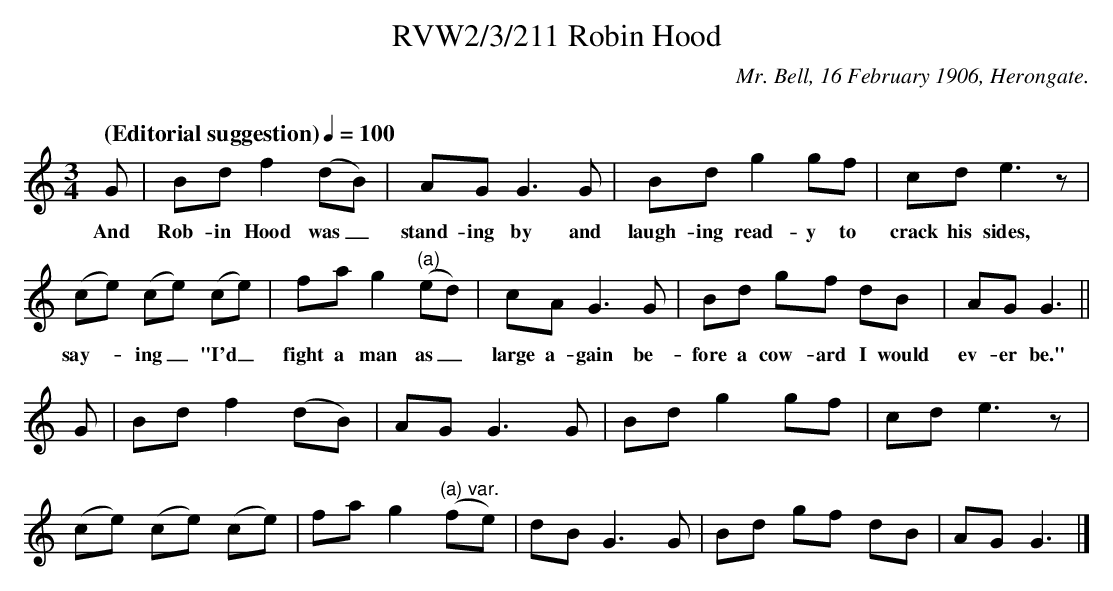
X:1
T:RVW2/3/211 Robin Hood
C:Mr. Bell, 16 February 1906, Herongate.
C:
L:1/8
Q: "(Editorial suggestion)" 1/4=100
M:3/4
K:C
G|Bd f2 (dB) | AG G3 G | Bd g2 gf | cd e3 z|$
w: And| Rob-in Hood was_|stand-ing by and| laugh-ing read-y to| crack his sides,
(ce) (ce) (ce) | fa g2 "(a)"(ed) |cA G3 G |Bd gf dB | AG G3 ||$
w:say-_ing_ "I'd_|fight a man as_| large a-gain be-|fore a cow-ard I would ev-er be."
G|Bd f2 (dB) | AG G3 G | Bd g2 gf | cd e3 z|$
w:
(ce) (ce) (ce) | fa g2 "(a) var."(fe) |dB G3 G |Bd gf dB | AG G3 |]$
w:
